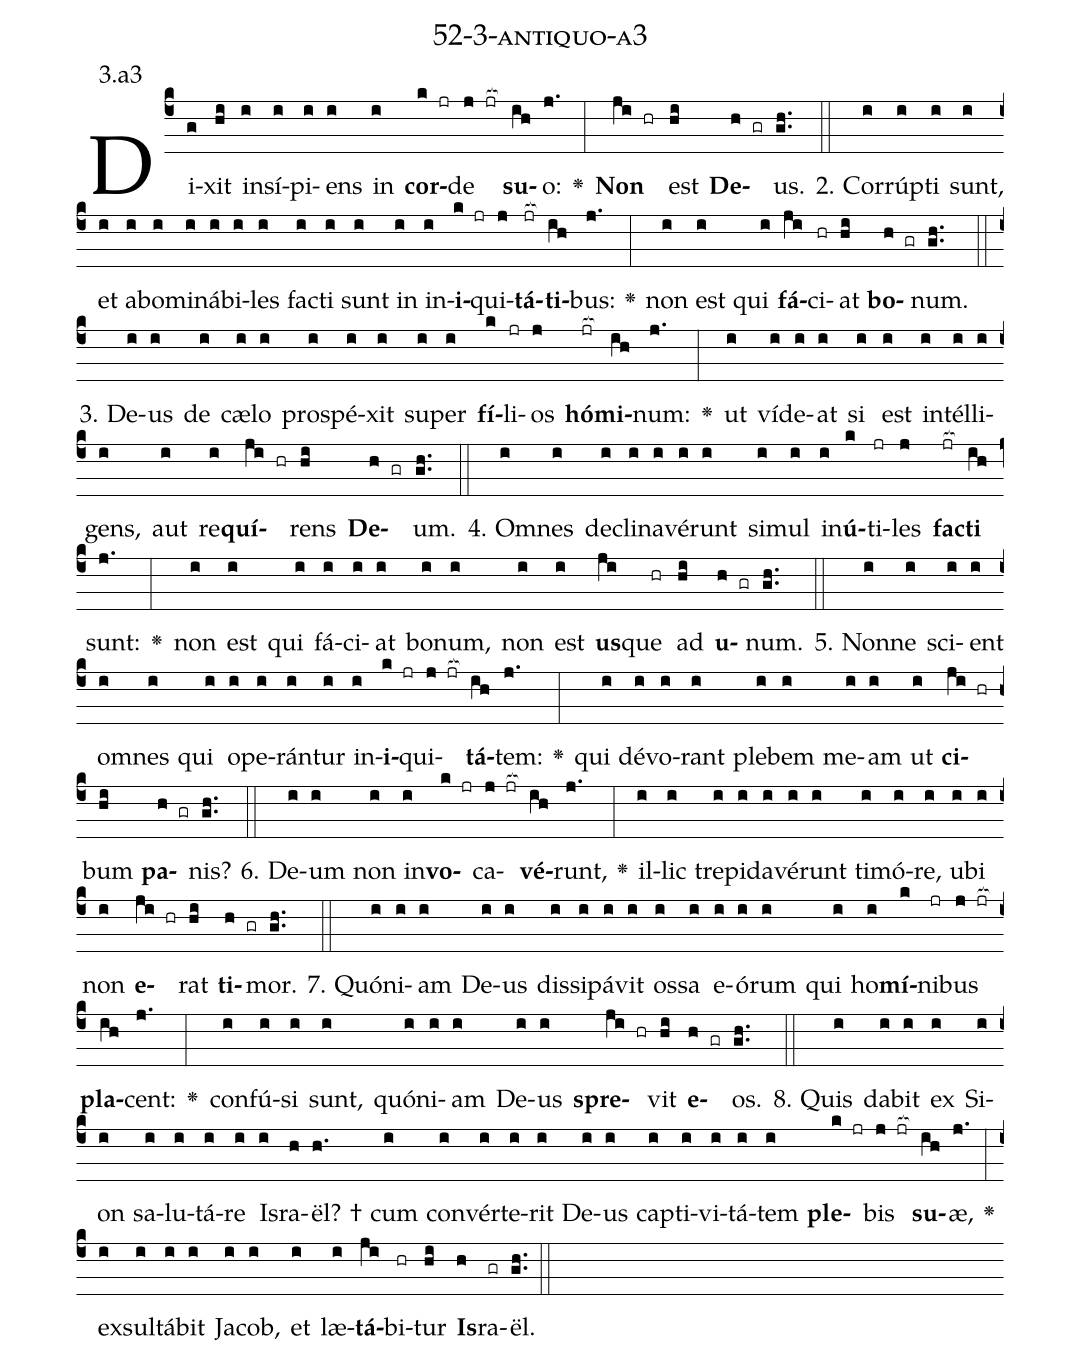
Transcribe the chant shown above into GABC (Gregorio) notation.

name: 52-3-antiquo-a3;
annotation: 3.a3;
%%
(c4)Di(g)xit(hi) in(i)sí(i)pi(i)ens(i) in(i) <b>cor</b>(k jr)de(j jr[ocb:1{]) <b>su</b>(ih[ocb:0}])o:(j.) <v>\greheightstar</v>(:) <b>Non</b>(ji hr) est(hi) <b>De</b>(h gr)us.(gh..) (::)
2. Cor(i)rúp(i)ti(i) sunt,(i) et(i) ab(i)o(i)mi(i)ná(i)bi(i)les(i) fac(i)ti(i) sunt(i) in(i) in(i)<b>i</b>(k jr)qui(j)<b>tá</b>(jr[ocb:1{])<b>ti</b>(ih[ocb:0}])bus:(j.) <v>\greheightstar</v>(:) non(i) est(i) qui(i) <b>fá</b>(ji)ci(hr)at(hi) <b>bo</b>(h gr)num.(gh..) (::)
3. De(i)us(i) de(i) cæ(i)lo(i) pro(i)spé(i)xit(i) su(i)per(i) <b>fí</b>(k)li(jr)os(j) <b>hó</b>(jr[ocb:1{])<b>mi</b>(ih[ocb:0}])num:(j.) <v>\greheightstar</v>(:) ut(i) ví(i)de(i)at(i) si(i) est(i) in(i)tél(i)li(i)gens,(i) aut(i) re(i)<b>quí</b>(ji hr)rens(hi) <b>De</b>(h gr)um.(gh..) (::)
4. Om(i)nes(i) de(i)cli(i)na(i)vé(i)runt(i) si(i)mul(i) in(i)<b>ú</b>(k)ti(jr)les(j) <b>fac</b>(jr[ocb:1{])<b>ti</b>(ih[ocb:0}]) sunt:(j.) <v>\greheightstar</v>(:) non(i) est(i) qui(i) fá(i)ci(i)at(i) bo(i)num,(i) non(i) est(i) <b>us</b>(ji)que(hr) ad(hi) <b>u</b>(h gr)num.(gh..) (::)
5. Non(i)ne(i) sci(i)ent(i) om(i)nes(i) qui(i) o(i)pe(i)rán(i)tur(i) in(i)<b>i</b>(k jr)qui(j jr[ocb:1{])<b>tá</b>(ih[ocb:0}])tem:(j.) <v>\greheightstar</v>(:) qui(i) dé(i)vo(i)rant(i) ple(i)bem(i) me(i)am(i) ut(i) <b>ci</b>(ji hr)bum(hi) <b>pa</b>(h gr)nis?(gh..) (::)
6. De(i)um(i) non(i) in(i)<b>vo</b>(k jr)ca(j jr[ocb:1{])<b>vé</b>(ih[ocb:0}])runt,(j.) <v>\greheightstar</v>(:) il(i)lic(i) tre(i)pi(i)da(i)vé(i)runt(i) ti(i)mó(i)re,(i) u(i)bi(i) non(i) <b>e</b>(ji hr)rat(hi) <b>ti</b>(h gr)mor.(gh..) (::)
7. Quón(i)i(i)am(i) De(i)us(i) dis(i)si(i)pá(i)vit(i) os(i)sa(i) e(i)ó(i)rum(i) qui(i) ho(i)<b>mí</b>(k)ni(jr)bus(j jr[ocb:1{]) <b>pla</b>(ih[ocb:0}])cent:(j.) <v>\greheightstar</v>(:) con(i)fú(i)si(i) sunt,(i) quón(i)i(i)am(i) De(i)us(i) <b>spre</b>(ji hr)vit(hi) <b>e</b>(h gr)os.(gh..) (::)
8. Quis(i) da(i)bit(i) ex(i) Si(i)on(i) sa(i)lu(i)tá(i)re(i) Is(i)ra(h)ël? †(h.) cum(i) con(i)vér(i)te(i)rit(i) De(i)us(i) cap(i)ti(i)vi(i)tá(i)tem(i) <b>ple</b>(k jr)bis(j jr[ocb:1{]) <b>su</b>(ih[ocb:0}])æ,(j.) <v>\greheightstar</v>(:) ex(i)sul(i)tá(i)bit(i) Ja(i)cob,(i) et(i) læ(i)<b>tá</b>(ji)bi(hr)tur(hi) <b>Is</b>(h)ra(gr)ël.(gh..) (::)
